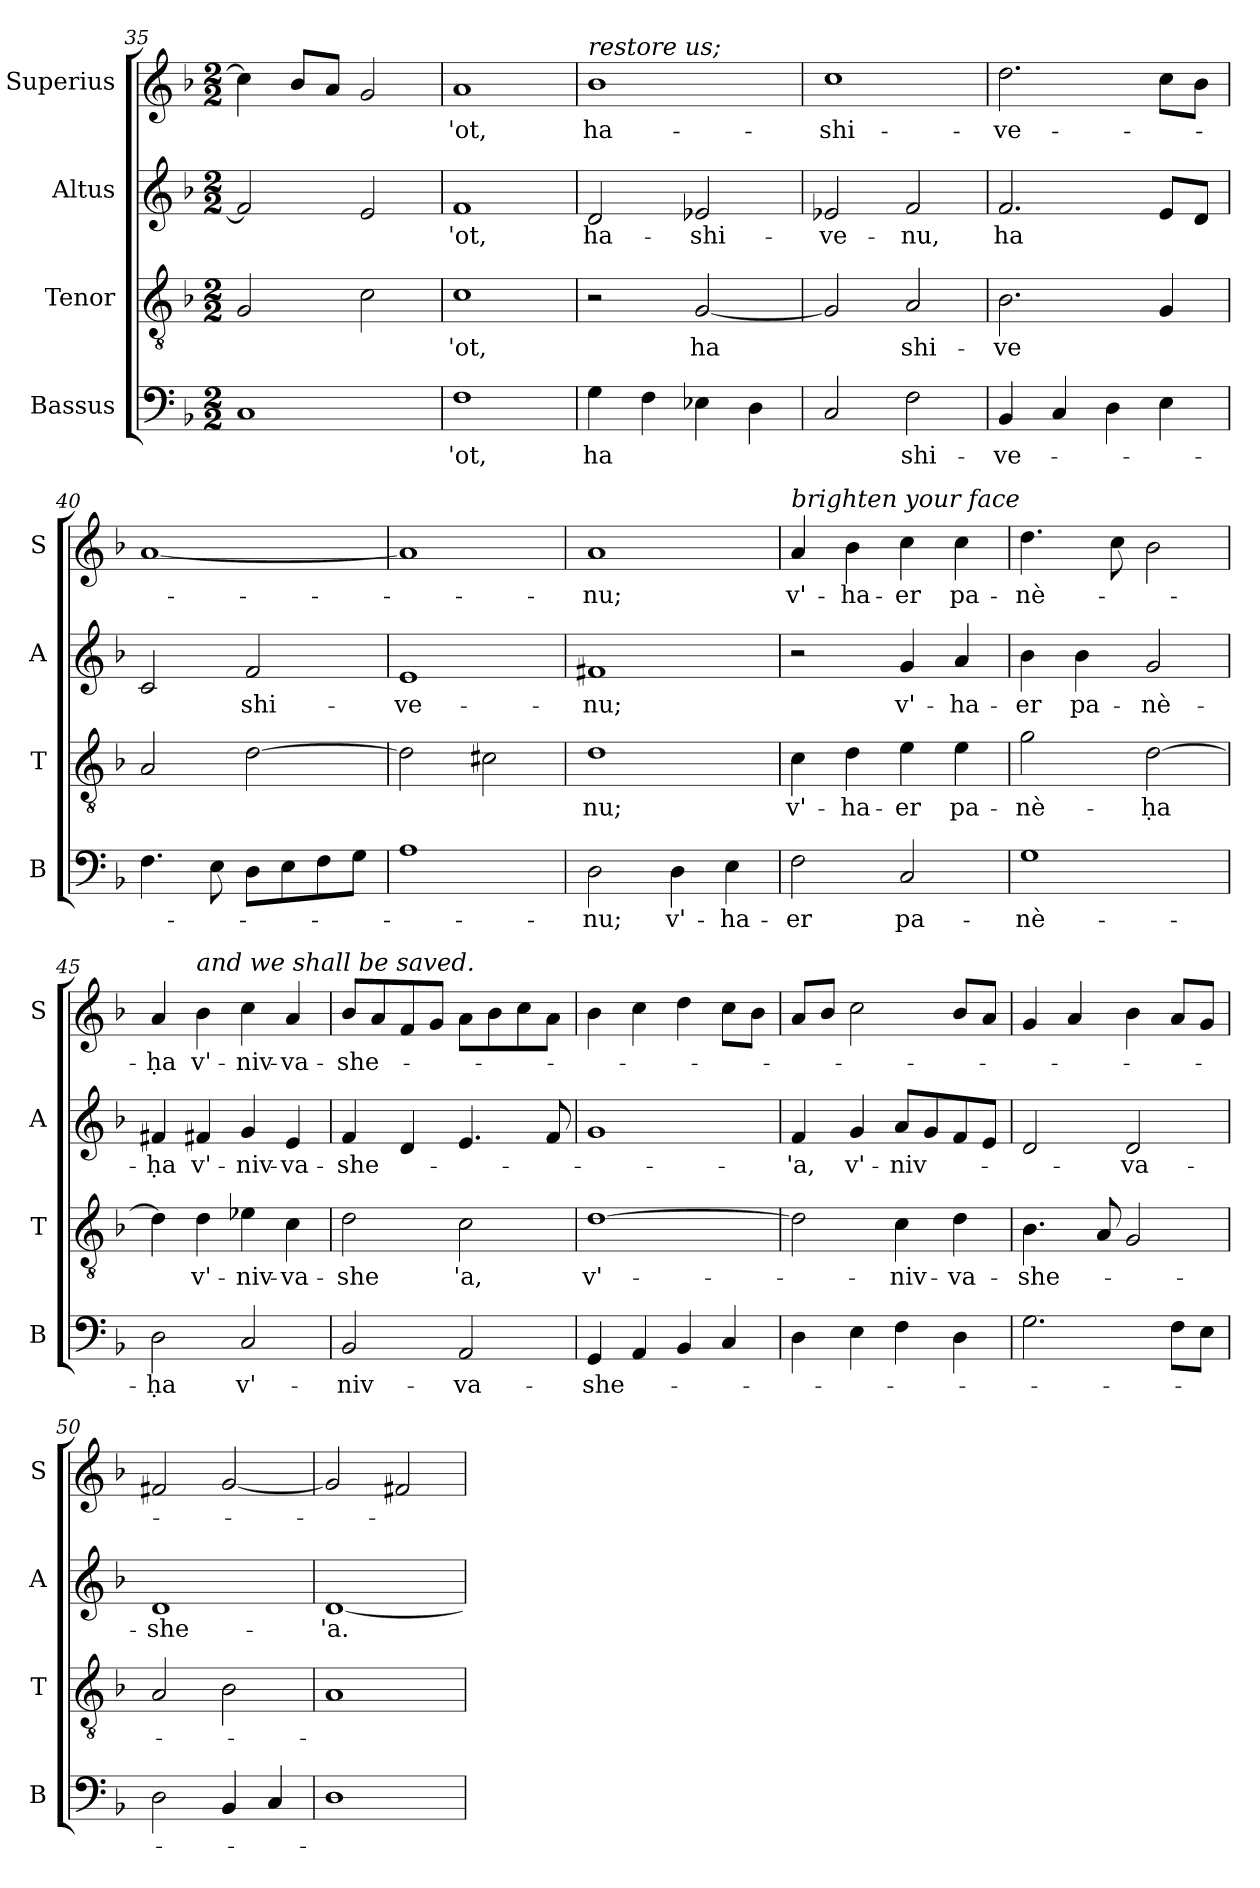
**kern	**text	**kern	**text	**kern	**text	**kern	**text
*part4	*part4	*part3	*part3	*part2	*part2	*part1	*part1
*staff4	*staff4	*staff3	*staff3	*staff2	*staff2	*staff1	*staff1
*I"Bassus	*	*I"Tenor	*	*I"Altus	*	*I"Superius	*
*I'B	*	*I'T	*	*I'A	*	*I'S	*
*clefF4	*	*clefGv2	*	*clefG2	*	*clefG2	*
*k[b-]	*	*k[b-]	*	*k[b-]	*	*k[b-]	*
*M2/2	*	*M2/2	*	*M2/2	*	*M2/2	*
=35	=35	=35	=35	=35	=35	=35	=35
1C	.	2G	.	2f]	.	4cc]	.
.	.	.	.	.	.	8b-L	.
.	.	.	.	.	.	8aJ	.
.	.	2c	.	2e	.	2g	.
=36	=36	=36	=36	=36	=36	=36	=36
1F	-'ot,	1c	-'ot,	1f	-'ot,	1a	-'ot,
=37	=37	=37	=37	=37	=37	=37	=37
!	!	!	!	!	!	!LO:TX:a:i:t=restore us;	!
4G	ha	2r	.	2d	ha-	1b-	ha-
4F	.	.	.	.	.	.	.
4E-X	.	[2G	ha	2e-X	-shi-	.	.
4D	.	.	.	.	.	.	.
=38	=38	=38	=38	=38	=38	=38	=38
2C	.	2G]	.	2e-X	-ve-	1cc	-shi-
2F	shi-	2A	shi-	2f	-nu,	.	.
=39	=39	=39	=39	=39	=39	=39	=39
4BB-	-ve-	2.B-	-ve	2.f	ha	2.dd	-ve-
4C	.	.	.	.	.	.	.
4D	.	.	.	.	.	.	.
4E	.	4G	.	8eL	.	8ccL	.
.	.	.	.	8dJ	.	8b-J	.
=40	=40	=40	=40	=40	=40	=40	=40
4.F	.	2A	.	2c	.	[1a	.
8E	.	.	.	.	.	.	.
8DL	.	[2d	.	2f	shi-	.	.
8E	.	.	.	.	.	.	.
8F	.	.	.	.	.	.	.
8GJ	.	.	.	.	.	.	.
=41	=41	=41	=41	=41	=41	=41	=41
1A	.	2d]	.	1e	-ve-	1a]	.
.	.	2c#X	.	.	.	.	.
=42	=42	=42	=42	=42	=42	=42	=42
2D	-nu;	1d	nu;	1f#X	-nu;	1a	-nu;
4D	v'-	.	.	.	.	.	.
4E	-ha-	.	.	.	.	.	.
=43	=43	=43	=43	=43	=43	=43	=43
!	!	!	!	!	!	!LO:TX:a:i:t=brighten your face	!
2F	-er	4c	v'-	2r	.	4a	v'-
.	.	4d	-ha-	.	.	4b-	-ha-
2C	pa-	4e	-er	4g	v'-	4cc	-er
.	.	4e	pa-	4a	-ha-	4cc	pa-
=44	=44	=44	=44	=44	=44	=44	=44
1G	-nè-	2g	-nè-	4b-	-er	4.dd	-nè-
.	.	.	.	4b-	pa-	.	.
.	.	.	.	.	.	8cc	.
.	.	[2d	-ḥa	2g	-nè-	2b-	.
=45	=45	=45	=45	=45	=45	=45	=45
2D	-ḥa	4d]	.	4f#X	-ḥa	4a	-ḥa
!	!	!	!	!	!	!LO:TX:a:i:t=and we shall be saved.	!
.	.	4d	-v'-	4f#X	v'-	4b-	v'-
2C	v'-	4e-X	-niv-	4g	-niv-	4cc	-niv-
.	.	4c	-va-	4e	-va-	4a	-va-
=46	=46	=46	=46	=46	=46	=46	=46
2BB-	-niv-	2d	-she	4f	-she-	8b-L	-she-
.	.	.	.	.	.	8a	.
.	.	.	.	4d	.	8f	.
.	.	.	.	.	.	8gJ	.
2AA	-va-	2c	'a,	4.e	.	8aL	.
.	.	.	.	.	.	8b-	.
.	.	.	.	.	.	8cc	.
.	.	.	.	8f	.	8aJ	.
=47	=47	=47	=47	=47	=47	=47	=47
4GG	-she-	[1d	v'-	1g	.	4b-	.
4AA	.	.	.	.	.	4cc	.
4BB-	.	.	.	.	.	4dd	.
4C	.	.	.	.	.	8ccL	.
.	.	.	.	.	.	8b-J	.
=48	=48	=48	=48	=48	=48	=48	=48
4D	.	2d]	.	4f	-'a,	8aL	.
.	.	.	.	.	.	8b-J	.
4E	.	.	.	4g	v'-	2cc	.
4F	.	4c	-niv-	8aL	-niv-	.	.
.	.	.	.	8g	.	.	.
4D	.	4d	-va-	8f	.	8b-L	.
.	.	.	.	8eJ	.	8aJ	.
=49	=49	=49	=49	=49	=49	=49	=49
2.G	.	4.B-	-she-	2d	.	4g	.
.	.	.	.	.	.	4a	.
.	.	8A	.	.	.	.	.
.	.	2G	.	2d	-va-	4b-	.
8FL	.	.	.	.	.	8aL	.
8EJ	.	.	.	.	.	8gJ	.
=50	=50	=50	=50	=50	=50	=50	=50
2D	.	2A	.	1d	-she-	2f#X	.
4BB-	.	2B-	.	.	.	[2g	.
4C	.	.	.	.	.	.	.
=51	=51	=51	=51	=51	=51	=51	=51
1D	.	1A	.	[1d	-'a.	2g]	.
.	.	.	.	.	.	2f#X	.
=	=	=	=	=	=	=	=
*-	*-	*-	*-	*-	*-	*-	*-
